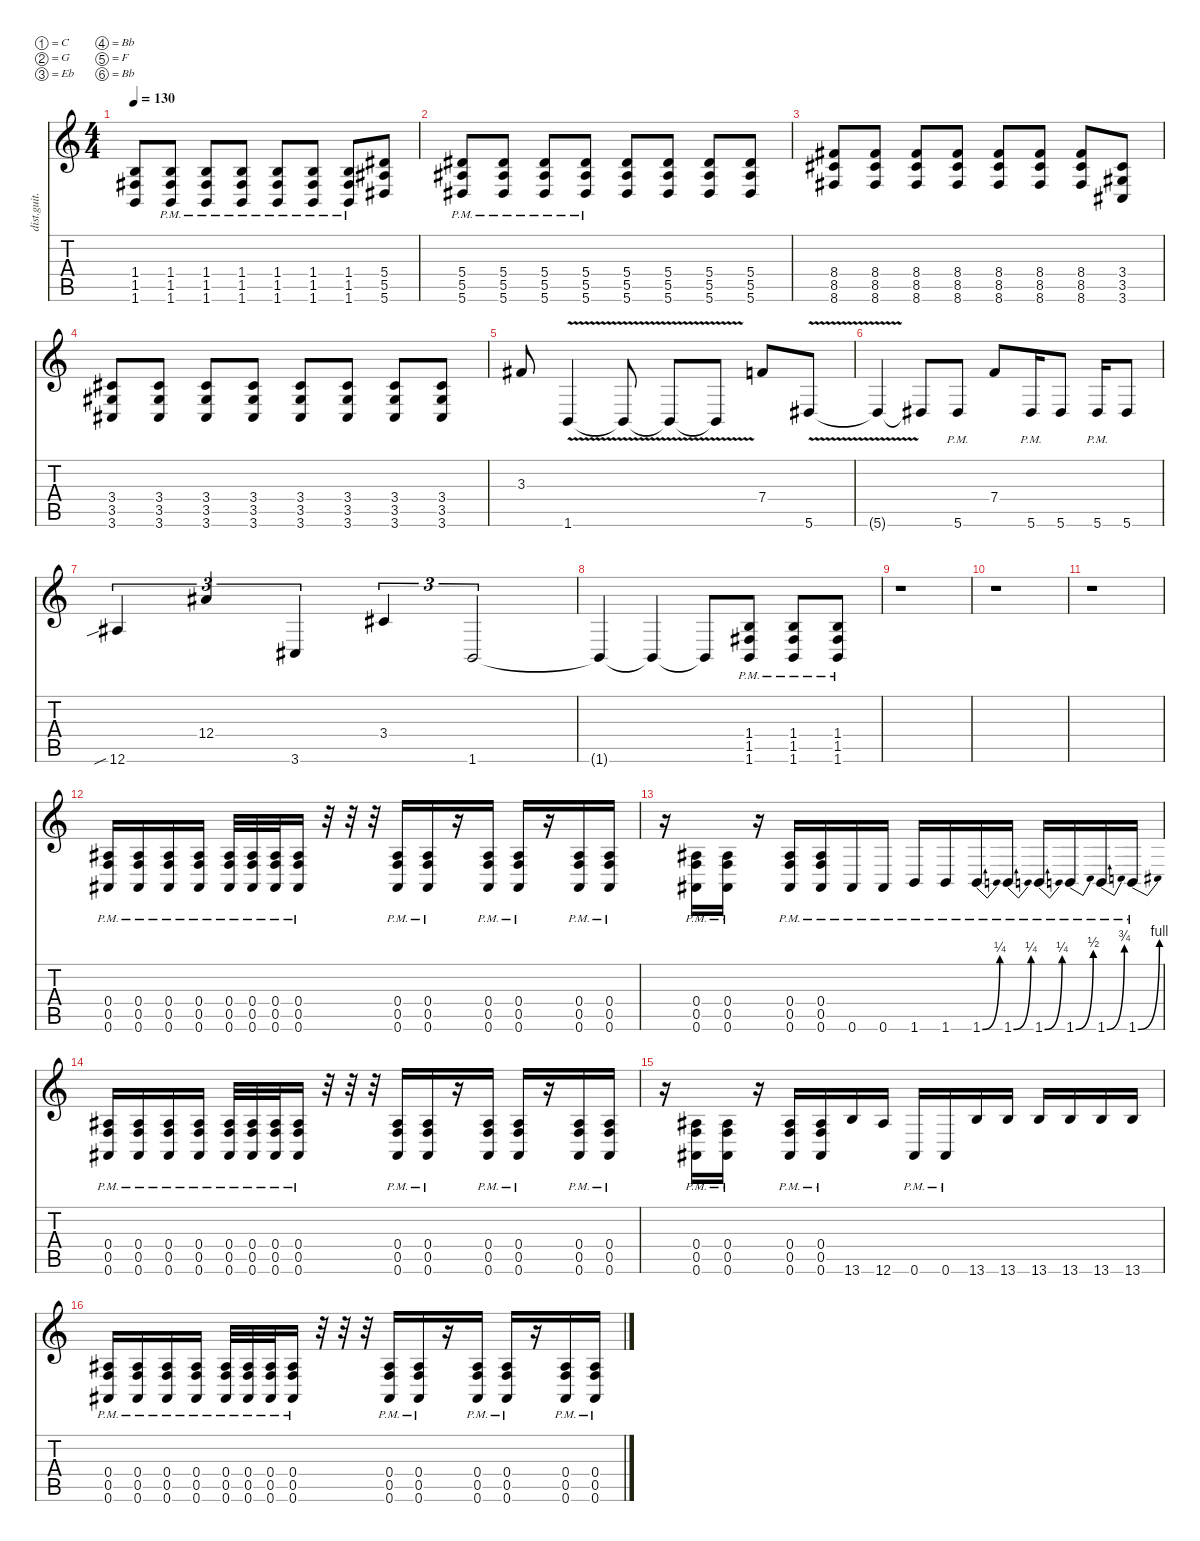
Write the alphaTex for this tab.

\defaultSystemsLayout 4
\hideDynamics
\bracketExtendMode nobrackets
\otherSystemsTrackNameOrientation horizontal
\track ("Distortion Guitar" "dist.guit.") {instrument distortionguitar}
\staff {score tabs}
\tuning (C4 G3 Eb3 Bb2 F2 Bb1)
\ts (4 4)
\tempo 130
\clef g2
\ks c
(1.6 1.5{acc #} 1.4).8{dy mf beam Up} (1.6{pm} 1.4{pm} 1.5{pm acc #}).8{beam Up} (1.6{pm} 1.5{pm acc #} 1.4{pm}).8{beam Up} (1.6{pm} 1.4{pm} 1.5{pm acc #}).8{beam Up} (1.6{pm} 1.5{pm acc #} 1.4{pm}).8{beam Up} (1.6{pm} 1.4{pm} 1.5{pm acc #}).8{beam Up} (1.6{pm} 1.5{pm acc #} 1.4{pm}).8{beam Up} (5.6{acc #} 5.4{acc #} 5.5{acc #}).8{beam Up} |
(5.6{pm acc #} 5.5{pm acc #} 5.4{pm acc #}).8{beam Up} (5.6{pm acc #} 5.5{pm acc #} 5.4{pm acc #}).8{beam Up} (5.6{pm acc #} 5.4{pm acc #} 5.5{pm acc #}).8{beam Up} (5.6{pm acc #} 5.5{pm acc #} 5.4{pm acc #}).8{beam Up} (5.6{acc #} 5.4{acc #} 5.5{acc #}).8{beam Up} (5.6{acc #} 5.5{acc #} 5.4{acc #}).8{beam Up} (5.6{acc #} 5.4{acc #} 5.5{acc #}).8{beam Up} (5.6{acc #} 5.5{acc #} 5.4{acc #}).8{beam Up} |
(8.6{acc #} 8.5{acc #} 8.4{acc #}).8{beam Up} (8.6{acc #} 8.5{acc #} 8.4{acc #}).8{beam Up} (8.6{acc #} 8.5{acc #} 8.4{acc #}).8{beam Up} (8.6{acc #} 8.5{acc #} 8.4{acc #}).8{beam Up} (8.6{acc #} 8.5{acc #} 8.4{acc #}).8{beam Up} (8.6{acc #} 8.5{acc #} 8.4{acc #}).8{beam Up} (8.6{acc #} 8.5{acc #} 8.4{acc #}).8{beam Up} (3.6{acc #} 3.5{acc #} 3.4{acc #}).8{beam Up} |
(3.6{acc #} 3.5{acc #} 3.4{acc #}).8{beam Up} (3.4{acc #} 3.5{acc #} 3.6{acc #}).8{beam Up} (3.6{acc #} 3.5{acc #} 3.4{acc #}).8{beam Up} (3.6{acc #} 3.5{acc #} 3.4{acc #}).8{beam Up} (3.6{acc #} 3.5{acc #} 3.4{acc #}).8{beam Up} (3.6{acc #} 3.5{acc #} 3.4{acc #}).8{beam Up} (3.6{acc #} 3.5{acc #} 3.4{acc #}).8{beam Up} (3.6{acc #} 3.5{acc #} 3.4{acc #}).8{beam Up} |
3.3{acc #}.8{beam Up} 1.6{v}.4{beam Up} 1.6{v t}.8{beam Up} 1.6{v t}.8{beam Up} 1.6{v t}.8{beam Up} 7.4.8{beam Up} 5.6{v acc #}.8{beam Up} |
5.6{t acc #}.4{beam Up} 5.6{t acc #}.8{beam Up} 5.6{pm acc #}.8{beam Up} 7.4.8{beam Up} 5.6{pm acc #}.16{beam Up} 5.6{acc #}.8{beam Up} 5.6{pm acc #}.16{beam Up} 5.6{acc #}.8{beam Up} |
12.6{sib acc #}.4{tu (3 2) beam Up} 12.4{acc #}.4{tu (3 2) beam Up} 3.6{acc #}.4{tu (3 2) beam Up} 3.4{acc #}.4{tu (3 2) beam Up} 1.6.2{tu (3 2) beam Up} |
1.6{t}.4{beam Up} 1.6{t}.4{beam Up} 1.6{t}.8{beam Up} (1.5{pm acc #} 1.6{pm} 1.4{pm}).8{beam Up} (1.5{pm acc #} 1.6{pm} 1.4{pm}).8{beam Up} (1.5{pm acc #} 1.6{pm} 1.4{pm}).8{beam Up} |
r.1{beam Down} |
r.1{beam Down} |
r.1{beam Down} |
(0.6{pm acc #} 0.5{pm} 0.4{pm acc #}).16{beam Up} (0.6{pm acc #} 0.4{pm acc #} 0.5{pm}).16{beam Up} (0.6{pm acc #} 0.5{pm} 0.4{pm acc #}).16{beam Up} (0.6{pm acc #} 0.4{pm acc #} 0.5{pm}).16{beam Up} (0.6{pm acc #} 0.5{pm} 0.4{pm acc #}).32{beam Up} (0.6{pm acc #} 0.4{pm acc #} 0.5{pm}).32{beam Up} (0.6{pm acc #} 0.5{pm} 0.4{pm acc #}).32{beam Up} (0.6{pm acc #} 0.4{pm acc #} 0.5{pm}).16{beam Up} r.32{beam Up} r.32{beam Up} r.32{beam Up} (0.6{pm acc #} 0.5{pm} 0.4{pm acc #}).16{beam Up} (0.6{pm acc #} 0.5{pm} 0.4{pm acc #}).16{beam Up} r.16{beam Up} (0.6{pm acc #} 0.5{pm} 0.4{pm acc #}).16{beam Up} (0.6{pm acc #} 0.5{pm} 0.4{pm acc #}).16{beam Up} r.16{beam Up} (0.6{pm acc #} 0.5{pm} 0.4{pm acc #}).16{beam Up} (0.6{pm acc #} 0.4{pm acc #} 0.5{pm}).16{beam Up} |
r.16{beam Down} (0.6{pm acc #} 0.5{pm} 0.4{pm acc #}).16{beam Up} (0.6{pm acc #} 0.5{pm} 0.4{pm acc #}).16{beam Up} r.16{beam Up} (0.6{pm acc #} 0.5{pm} 0.4{pm acc #}).16{beam Up} (0.6{pm acc #} 0.4{pm acc #} 0.5{pm}).16{beam Up} 0.6{pm acc #}.16{beam Up} 0.6{pm acc #}.16{beam Up} 1.6{pm}.16{beam Up} 1.6{pm}.16{beam Up} 1.6{be (bend 0 0 13.799999999999999 1) pm}.16{beam Up} 1.6{be (bend 0 0 13.799999999999999 1) pm}.16{beam Up} 1.6{be (bend 0 0 13.2 1) pm}.16{beam Up} 1.6{be (bend 0 0 15.6 2) pm}.16{beam Up} 1.6{be (bend 0 0 15 3) pm}.16{beam Up} 1.6{be (bend 0 0 15 4) pm}.16{beam Up} |
(0.6{pm acc #} 0.5{pm} 0.4{pm acc #}).16{beam Up} (0.6{pm acc #} 0.4{pm acc #} 0.5{pm}).16{beam Up} (0.6{pm acc #} 0.5{pm} 0.4{pm acc #}).16{beam Up} (0.6{pm acc #} 0.4{pm acc #} 0.5{pm}).16{beam Up} (0.6{pm acc #} 0.5{pm} 0.4{pm acc #}).32{beam Up} (0.6{pm acc #} 0.4{pm acc #} 0.5{pm}).32{beam Up} (0.6{pm acc #} 0.5{pm} 0.4{pm acc #}).32{beam Up} (0.6{pm acc #} 0.4{pm acc #} 0.5{pm}).16{beam Up} r.32{beam Up} r.32{beam Up} r.32{beam Up} (0.6{pm acc #} 0.5{pm} 0.4{pm acc #}).16{beam Up} (0.6{pm acc #} 0.5{pm} 0.4{pm acc #}).16{beam Up} r.16{beam Up} (0.6{pm acc #} 0.5{pm} 0.4{pm acc #}).16{beam Up} (0.6{pm acc #} 0.5{pm} 0.4{pm acc #}).16{beam Up} r.16{beam Up} (0.6{pm acc #} 0.5{pm} 0.4{pm acc #}).16{beam Up} (0.6{pm acc #} 0.4{pm acc #} 0.5{pm}).16{beam Up} |
r.16{beam Down} (0.6{pm acc #} 0.5{pm} 0.4{pm acc #}).16{beam Up} (0.6{pm acc #} 0.5{pm} 0.4{pm acc #}).16{beam Up} r.16{beam Up} (0.6{pm acc #} 0.5{pm} 0.4{pm acc #}).16{beam Up} (0.6{pm acc #} 0.4{pm acc #} 0.5{pm}).16{beam Up} 13.6.16{beam Up} 12.6{acc #}.16{beam Up} 0.6{pm acc #}.16{beam Up} 0.6{pm acc #}.16{beam Up} 13.6.16{beam Up} 13.6.16{beam Up} 13.6.16{beam Up} 13.6.16{beam Up} 13.6.16{beam Up} 13.6.16{beam Up} |
(0.6{pm acc #} 0.5{pm} 0.4{pm acc #}).16{beam Up} (0.6{pm acc #} 0.4{pm acc #} 0.5{pm}).16{beam Up} (0.6{pm acc #} 0.5{pm} 0.4{pm acc #}).16{beam Up} (0.6{pm acc #} 0.4{pm acc #} 0.5{pm}).16{beam Up} (0.6{pm acc #} 0.5{pm} 0.4{pm acc #}).32{beam Up} (0.6{pm acc #} 0.4{pm acc #} 0.5{pm}).32{beam Up} (0.6{pm acc #} 0.5{pm} 0.4{pm acc #}).32{beam Up} (0.6{pm acc #} 0.4{pm acc #} 0.5{pm}).16{beam Up} r.32{beam Up} r.32{beam Up} r.32{beam Up} (0.6{pm acc #} 0.5{pm} 0.4{pm acc #}).16{beam Up} (0.6{pm acc #} 0.5{pm} 0.4{pm acc #}).16{beam Up} r.16{beam Up} (0.6{pm acc #} 0.5{pm} 0.4{pm acc #}).16{beam Up} (0.6{pm acc #} 0.5{pm} 0.4{pm acc #}).16{beam Up} r.16{beam Up} (0.6{pm acc #} 0.5{pm} 0.4{pm acc #}).16{beam Up} (0.6{pm acc #} 0.4{pm acc #} 0.5{pm}).16{beam Up}
